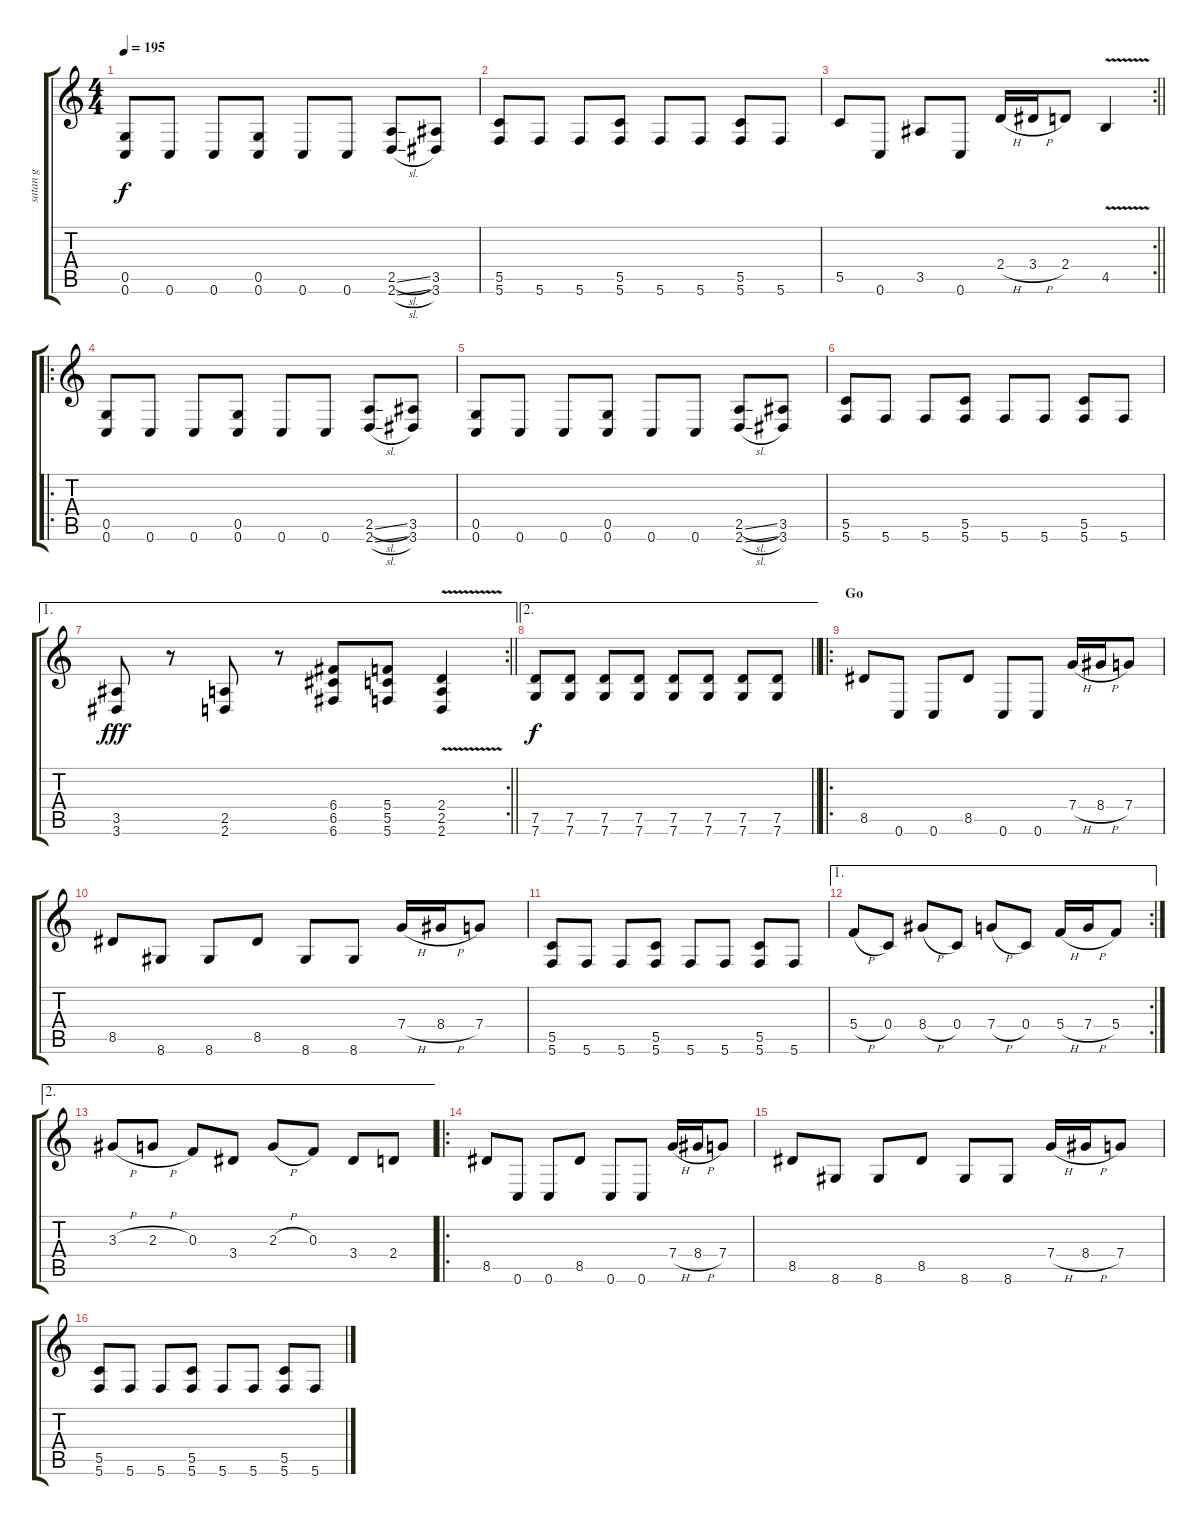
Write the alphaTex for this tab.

\track ("satan g" "satan g") {instrument distortionguitar}
\staff {score tabs}
\tuning (D4 A3 F3 C3 G2 C2) {hide}
\ts (4 4)
\tempo 195
\clef g2
\ks c
(0.5 0.6).8{dy f} 0.6.8 0.6.8 (0.5 0.6).8 0.6.8 0.6.8 (2.5{sl} 2.6{sl}).8 (3.5 3.6).8 |
(5.5 5.6).8 5.6.8 5.6.8 (5.5 5.6).8 5.6.8 5.6.8 (5.5 5.6).8 5.6.8 |
\rc 2
\barLineRight lightlight
5.5.8 0.6.8 3.5.8 0.6.8 2.4{h}.16 3.4{h}.16 2.4.8 4.5{v}.4 |
\ro
(0.5 0.6).8 0.6.8 0.6.8 (0.5 0.6).8 0.6.8 0.6.8 (2.5{sl} 2.6{sl}).8 (3.5 3.6).8 |
(0.5 0.6).8 0.6.8 0.6.8 (0.5 0.6).8 0.6.8 0.6.8 (2.5{sl} 2.6{sl}).8 (3.5 3.6).8 |
(5.5 5.6).8 5.6.8 5.6.8 (5.5 5.6).8 5.6.8 5.6.8 (5.5 5.6).8 5.6.8 |
\ae 1
\rc 2
\barLineRight lightlight
(3.5 3.6).8{dy fff} r.8 (2.5 2.6).8 r.8 (6.4 6.5 6.6).8 (5.4 5.5 5.6).8 (2.4 2.5{v} 2.6).4 |
\ae 2
\barLineRight lightlight
(7.5 7.6).8{dy f} (7.5 7.6).8 (7.5 7.6).8 (7.5 7.6).8 (7.5 7.6).8 (7.5 7.6).8 (7.5 7.6).8 (7.5 7.6).8 |
\ro
\section ("" "Go")
8.5.8 0.6.8 0.6.8 8.5.8 0.6.8 0.6.8 7.4{h}.16 8.4{h}.16 7.4.8 |
8.5.8 8.6.8 8.6.8 8.5.8 8.6.8 8.6.8 7.4{h}.16 8.4{h}.16 7.4.8 |
(5.5 5.6).8 5.6.8 5.6.8 (5.5 5.6).8 5.6.8 5.6.8 (5.5 5.6).8 5.6.8 |
\ae 1
\rc 2
5.4{h}.8 0.4.8 8.4{h}.8 0.4.8 7.4{h}.8 0.4.8 5.4{h}.16 7.4{h}.16 5.4.8 |
\ae 2
3.3{h}.8 2.3{h}.8 0.3.8 3.4.8 2.3{h}.8 0.3.8 3.4.8 2.4.8 |
\ro
8.5.8 0.6.8 0.6.8 8.5.8 0.6.8 0.6.8 7.4{h}.16 8.4{h}.16 7.4.8 |
8.5.8 8.6.8 8.6.8 8.5.8 8.6.8 8.6.8 7.4{h}.16 8.4{h}.16 7.4.8 |
(5.5 5.6).8 5.6.8 5.6.8 (5.5 5.6).8 5.6.8 5.6.8 (5.5 5.6).8 5.6.8
